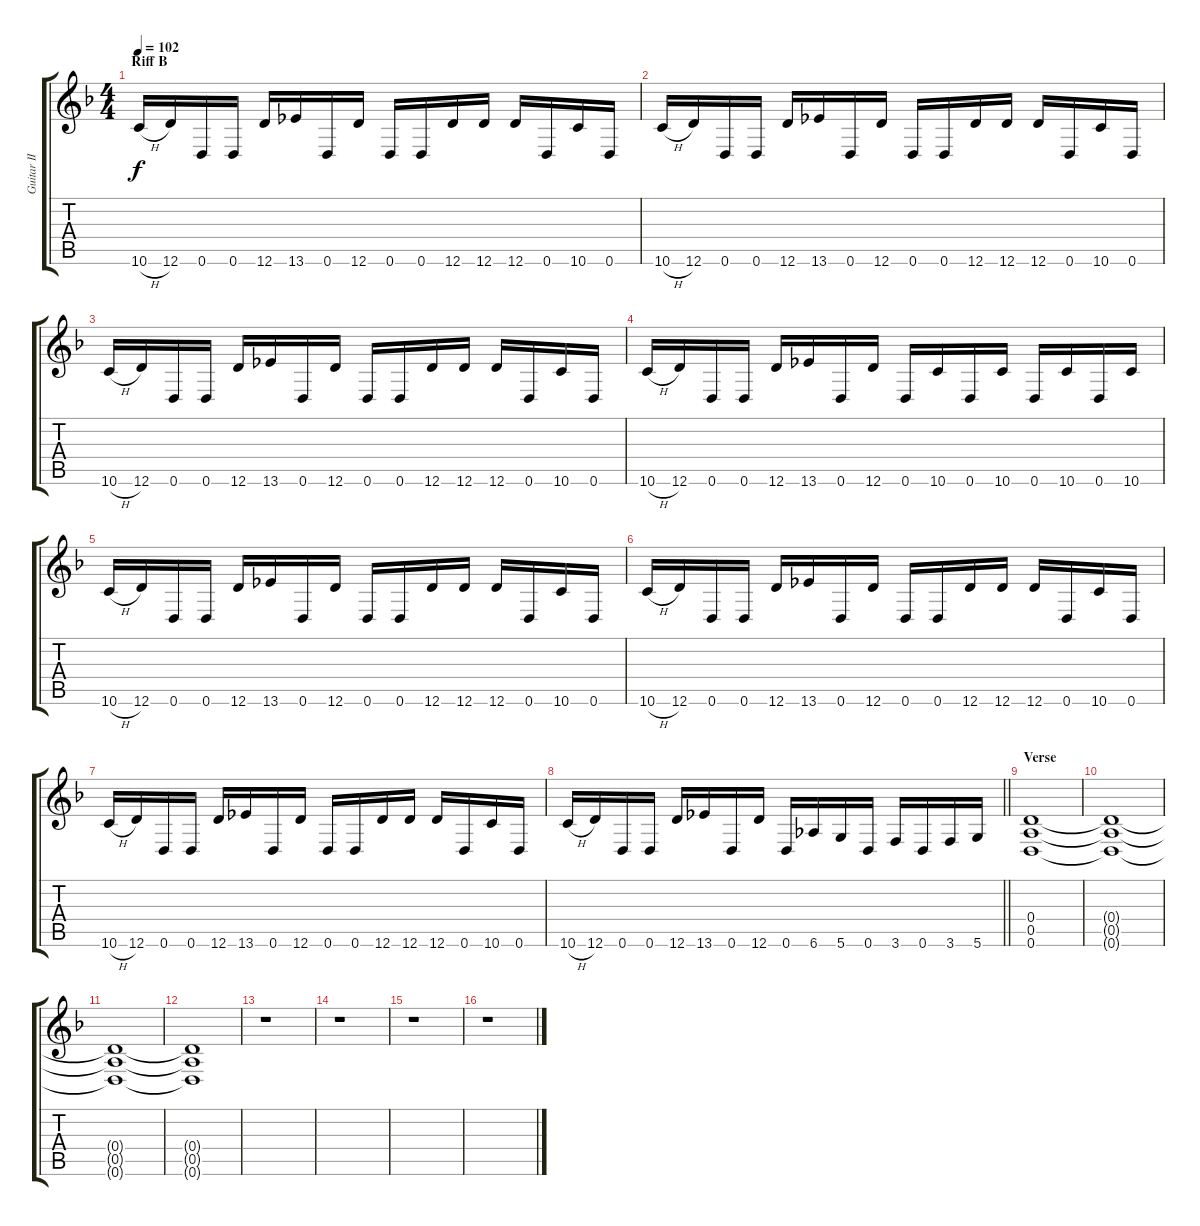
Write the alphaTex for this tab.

\track ("Guitar II" "Guitar II") {instrument distortionguitar}
\staff {score tabs}
\tuning (E4 B3 G3 D3 A2 D2) {hide}
\ts (4 4)
\section ("" "Riff B")
\tempo 102
\clef g2
\ks dminor
10.6{h}.16{dy f} 12.6.16 0.6.16 0.6.16 12.6.16 13.6.16 0.6.16 12.6.16 0.6.16 0.6.16 12.6.16 12.6.16 12.6.16 0.6.16 10.6.16 0.6.16 |
10.6{h}.16 12.6.16 0.6.16 0.6.16 12.6.16 13.6.16 0.6.16 12.6.16 0.6.16 0.6.16 12.6.16 12.6.16 12.6.16 0.6.16 10.6.16 0.6.16 |
10.6{h}.16 12.6.16 0.6.16 0.6.16 12.6.16 13.6.16 0.6.16 12.6.16 0.6.16 0.6.16 12.6.16 12.6.16 12.6.16 0.6.16 10.6.16 0.6.16 |
10.6{h}.16 12.6.16 0.6.16 0.6.16 12.6.16 13.6.16 0.6.16 12.6.16 0.6.16 10.6.16 0.6.16 10.6.16 0.6.16 10.6.16 0.6.16 10.6.16 |
10.6{h}.16 12.6.16 0.6.16 0.6.16 12.6.16 13.6.16 0.6.16 12.6.16 0.6.16 0.6.16 12.6.16 12.6.16 12.6.16 0.6.16 10.6.16 0.6.16 |
10.6{h}.16 12.6.16 0.6.16 0.6.16 12.6.16 13.6.16 0.6.16 12.6.16 0.6.16 0.6.16 12.6.16 12.6.16 12.6.16 0.6.16 10.6.16 0.6.16 |
10.6{h}.16 12.6.16 0.6.16 0.6.16 12.6.16 13.6.16 0.6.16 12.6.16 0.6.16 0.6.16 12.6.16 12.6.16 12.6.16 0.6.16 10.6.16 0.6.16 |
\barLineRight lightlight
10.6{h}.16 12.6.16 0.6.16 0.6.16 12.6.16 13.6.16 0.6.16 12.6.16 0.6.16 6.6.16 5.6.16 0.6.16 3.6.16 0.6.16 3.6.16 5.6.16 |
\section ("" "Verse")
(0.4 0.5 0.6).1{volume 4} |
(0.4{t} 0.5{t} 0.6{t}).1 |
(0.4{t} 0.5{t} 0.6{t}).1 |
(0.4{t} 0.5{t} 0.6{t}).1 |
r.1 |
r.1 |
r.1 |
r.1
